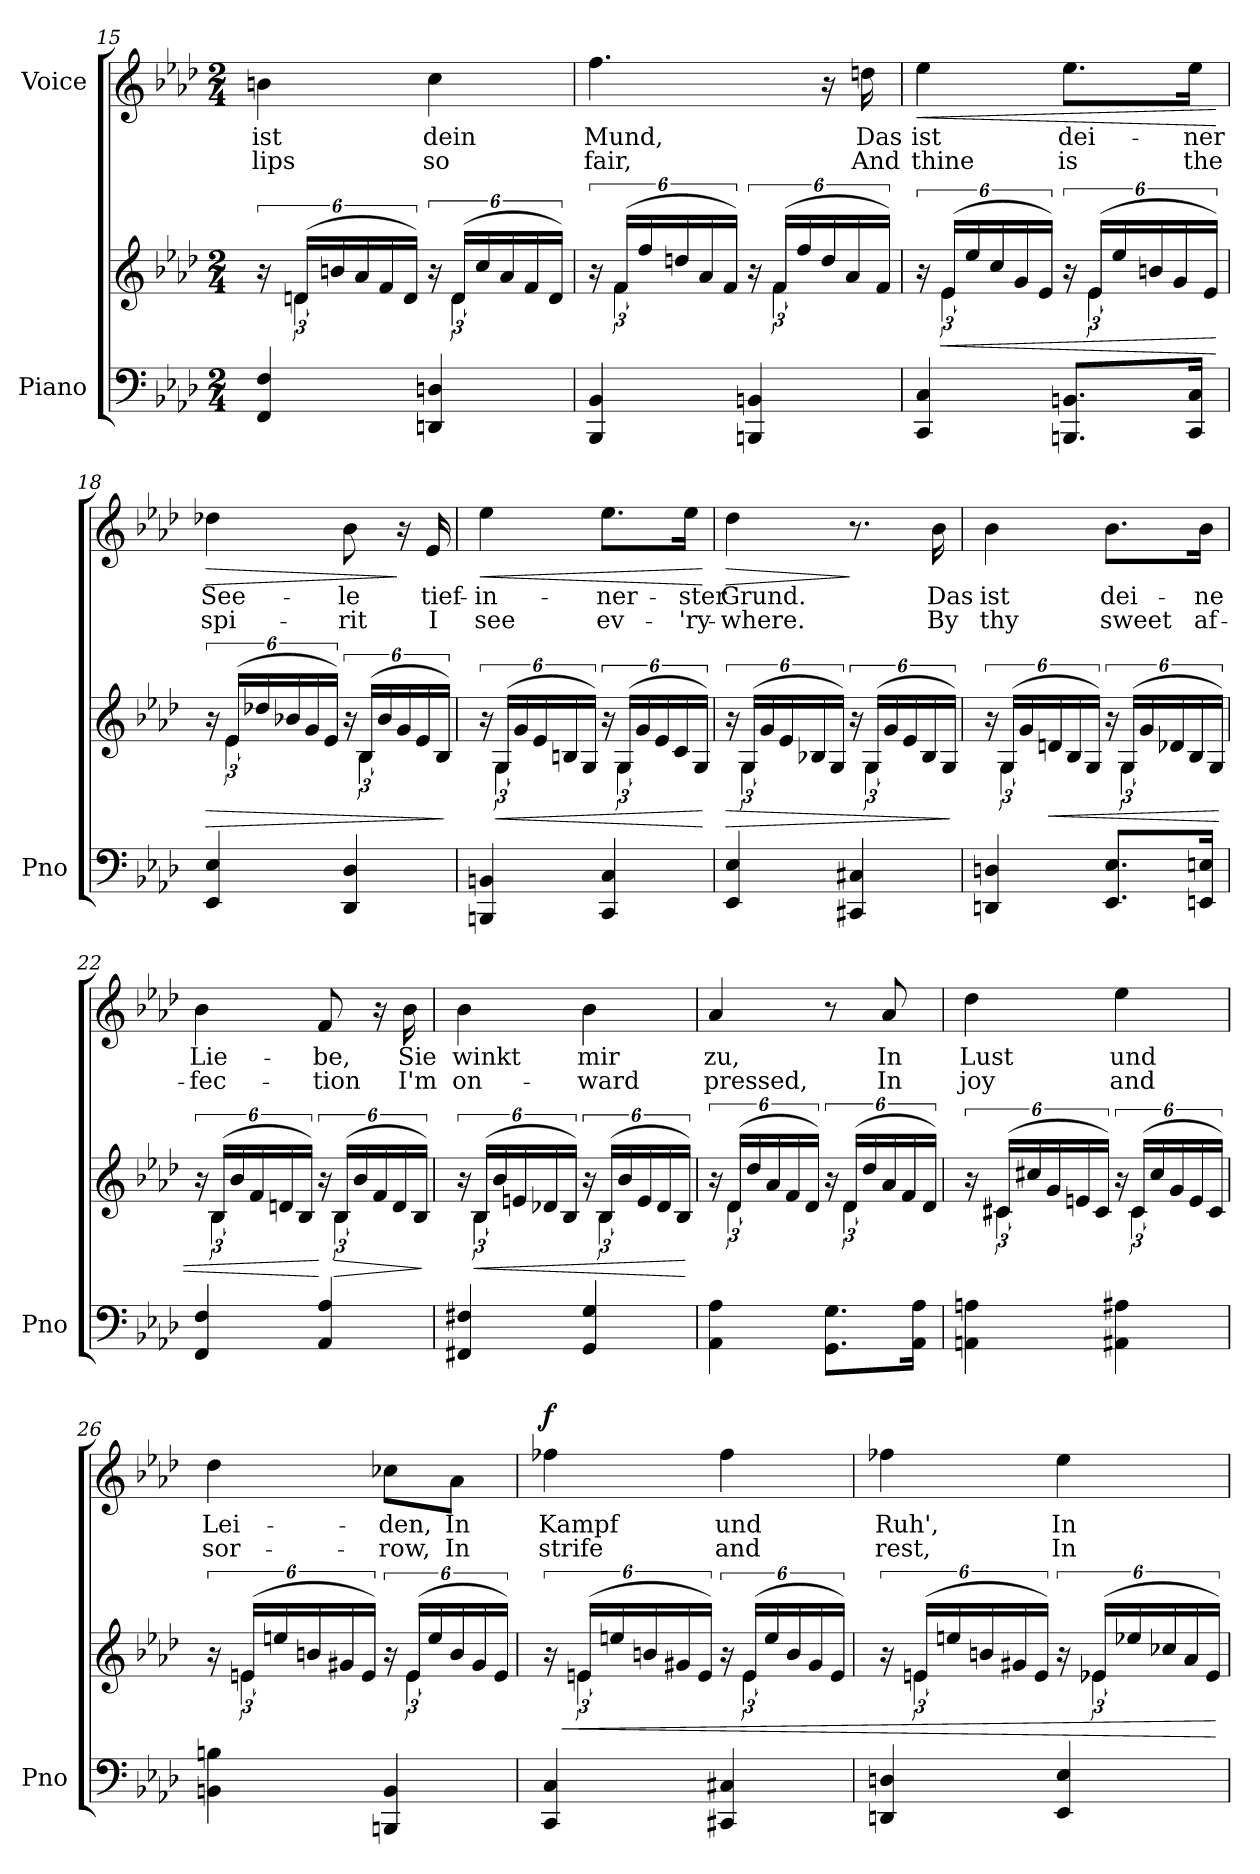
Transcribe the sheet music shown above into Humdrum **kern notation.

**kern	**kern	**dynam	**kern	**text	**text	**dynam
*part2	*part2	*part2	*part1	*part1	*part1	*part1
*staff3	*staff2	*staff2/3	*staff1	*staff1	*staff1	*staff1
*I"Piano	*	*	*I"Voice	*	*	*
*I'Pno	*	*	*	*	*	*
*clefF4	*clefG2	*	*clefG2	*	*	*
*k[b-e-a-d-]	*k[b-e-a-d-]	*	*k[b-e-a-d-]	*	*	*
*M2/4	*M2/4	*	*M2/4	*	*	*
=15	=15	=15	=15	=15	=15	=15
*	*^	*	*	*	*	*
!	!	!	!	!	!LO:LY:b	!LO:LY:b	!
4FF/ 4F/	24r	24ryy	.	4bn\	ist	lips	.
.	(<24dn/LL	6d\	.	.	.	.	.
.	24bn/	.	.	.	.	.	.
.	24a-/	.	.	.	.	.	.
.	24f/	.	.	.	.	.	.
.	24d/JJ)	24ryy	.	.	.	.	.
!	!	!	!	!	!LO:LY:b	!LO:LY:b	!
4DDn/ 4Dn/	24r	24ryy	.	4cc\	dein	so	.
.	(<24d/LL	6d\	.	.	.	.	.
.	24cc/	.	.	.	.	.	.
.	24a-/	.	.	.	.	.	.
.	24f/	.	.	.	.	.	.
.	24d/JJ)	24ryy	.	.	.	.	.
!!LO:LB:g=z
=16	=16	=16	=16	=16	=16	=16	=16
!	!	!	!	!	!LO:LY:b	!LO:LY:b	!
4BBB-/ 4BB-/	24r	24ryy	.	4.ff\	Mund,	fair,	.
.	(<24f/LL	6f\	.	.	.	.	.
.	24ff/	.	.	.	.	.	.
.	24ddn/	.	.	.	.	.	.
.	24a-/	.	.	.	.	.	.
.	24f/JJ)	24ryy	.	.	.	.	.
4BBBn/ 4BBn/	24r	24ryy	.	.	.	.	.
.	(<24f/LL	6f\	.	.	.	.	.
.	24ff/	.	.	.	.	.	.
.	24dd/	.	.	16r	.	.	.
.	24a-/	.	.	.	.	.	.
!	!	!	!	!	!LO:LY:b	!LO:LY:b	!
.	.	.	.	16ddn\	Das	And	.
.	24f/JJ)	24ryy	.	.	.	.	.
!!LO:PB:g=z
=17	=17	=17	=17	=17	=17	=17	=17
!	!	!	!	!	!LO:LY:b	!LO:LY:b	!LO:HP:b
4CC/ 4C/	24r	24ryy	.	4ee-\	ist	thine	<
!	!	!	!LO:HP:b	!	!	!	!
.	(<24e-/LL	6e-\	<	.	.	.	.
.	24ee-/	.	.	.	.	.	.
.	24cc/	.	.	.	.	.	.
.	24g/	.	.	.	.	.	.
.	24e-/JJ)	24ryy	.	.	.	.	.
!	!	!	!	!	!LO:LY:b	!LO:LY:b	!
8.BBBn/ 8.BBn/L	24r	24ryy	.	8.ee-\L	dei-	is	.
.	(<24e-/LL	6e-\	.	.	.	.	.
.	24ee-/	.	.	.	.	.	.
.	24bn/	.	.	.	.	.	.
.	24g/	.	.	.	.	.	.
!	!	!	!	!	!LO:LY:b	!LO:LY:b	!
16CC/ 16C/Jk	.	.	.	16ee-\Jk	-ner	the	.
.	24e-/JJ)	24ryy	.	.	.	.	.
*	*v	*v	*	*	*	*	*
.	.	[	.	.	.	[
=18	=18	=18	=18	=18	=18	=18
!	!	!LO:HP:b	!	!LO:LY:b	!LO:LY:b	!LO:HP:b
*	*^	*	*	*	*	*
4EE-/ 4E-/	24r	24ryy	>	4dd-X\	See-	spi-	>
.	(<24e-/LL	6e-\	.	.	.	.	.
.	24dd-X/	.	.	.	.	.	.
.	24b-X/	.	.	.	.	.	.
.	24g/	.	.	.	.	.	.
.	24e-/JJ)	24ryy	.	.	.	.	.
!	!	!	!	!	!LO:LY:b	!LO:LY:b	!
4DD-/ 4D-/	24r	24ryy	.	8b-\	-le	-rit	.
.	(<24B-/LL	6B-\	.	.	.	.	.
.	24b-/	.	.	.	.	.	.
.	24g/	.	.	16r	.	.	]
.	24e-/	.	.	.	.	.	.
!	!	!	!	!	!LO:LY:b	!LO:LY:b	!
.	.	.	.	16e-/	tief-	I	.
.	24B-/JJ)	24ryy	.	.	.	.	.
*	*v	*v	*	*	*	*	*
.	.	]	.	.	.	.
=19	=19	=19	=19	=19	=19	=19
*	*^	*	*	*	*	*
!	!	!	!	!	!LO:LY:b	!LO:LY:b	!LO:HP:b
4BBBn/ 4BBn/	24r	24ryy	.	4ee-\	-in-	see	<
!	!	!	!LO:HP:b	!	!	!	!
.	(<24G/LL	6G\	<	.	.	.	.
.	24g/	.	.	.	.	.	.
.	24e-/	.	.	.	.	.	.
.	24Bn/	.	.	.	.	.	.
.	24G/JJ)	24ryy	.	.	.	.	.
!	!	!	!	!	!LO:LY:b	!LO:LY:b	!
4CC/ 4C/	24r	24ryy	.	8.ee-\L	-ner-	ev-	.
.	(<24G/LL	6G\	.	.	.	.	.
.	24g/	.	.	.	.	.	.
.	24e-/	.	.	.	.	.	.
.	24c/	.	.	.	.	.	.
!	!	!	!	!	!LO:LY:b	!LO:LY:b	!
.	.	.	.	16ee-\Jk	-ster	-'ry-	.
.	24G/JJ)	24ryy	.	.	.	.	.
*	*v	*v	*	*	*	*	*
.	.	[	.	.	.	[
!!LO:LB:g=z
=20	=20	=20	=20	=20	=20	=20
!	!	!LO:HP:b	!	!LO:LY:b	!LO:LY:b	!LO:HP:b
*	*^	*	*	*	*	*
4EE-/ 4E-/	24r	24ryy	>	4dd-\	Grund.	-where.	>
.	(<24G/LL	6G\	.	.	.	.	.
.	24g/	.	.	.	.	.	.
.	24e-/	.	.	.	.	.	.
.	24B-X/	.	.	.	.	.	.
.	24G/JJ)	24ryy	.	.	.	.	.
4CC#X/ 4C#X/	24r	24ryy	.	8.r	.	.	]
.	(<24G/LL	6G\	.	.	.	.	.
.	24g/	.	.	.	.	.	.
.	24e-/	.	.	.	.	.	.
.	24B-/	.	.	.	.	.	.
!	!	!	!	!	!LO:LY:b	!LO:LY:b	!
.	.	.	.	16b-\	Das	By	.
.	24G/JJ)	24ryy	.	.	.	.	.
*	*v	*v	*	*	*	*	*
.	.	]	.	.	.	.
!!LO:LB:g=z
=21	=21	=21	=21	=21	=21	=21
*	*^	*	*	*	*	*
!	!	!	!	!	!LO:LY:b	!LO:LY:b	!
4DDn/ 4Dn/	24r	24ryy	.	4b-\	ist	thy	.
.	(<24G/LL	6G\	.	.	.	.	.
.	24g/	.	.	.	.	.	.
!	!	!	!LO:HP:b	!	!	!	!
.	24dn/	.	<	.	.	.	.
.	24B-/	.	.	.	.	.	.
.	24G/JJ)	24ryy	.	.	.	.	.
!	!	!	!	!	!LO:LY:b	!LO:LY:b	!
8.EE-/ 8.E-/L	24r	24ryy	.	8.b-\L	dei-	sweet	.
.	(<24G/LL	6G\	.	.	.	.	.
.	24g/	.	.	.	.	.	.
.	24d-X/	.	.	.	.	.	.
.	24B-/	.	.	.	.	.	.
!	!	!	!	!	!LO:LY:b	!LO:LY:b	!
16EEn/ 16En/Jk	.	.	.	16b-\Jk	-ne	af-	.
.	24G/JJ)	24ryy	.	.	.	.	.
=22	=22	=22	=22	=22	=22	=22	=22
!	!	!	!	!	!LO:LY:b	!LO:LY:b	!
4FF/ 4F/	24r	24ryy	.	4b-\	Lie-	-fec-	.
.	(<24B-/LL	6B-\	.	.	.	.	.
.	24b-/	.	.	.	.	.	.
.	24f/	.	.	.	.	.	.
.	24dn/	.	.	.	.	.	.
.	24B-/JJ)	24ryy	.	.	.	.	.
!	!	!	!	!	!LO:LY:b	!LO:LY:b	!
4AA-/ 4A-/	24r	24ryy	[	8f/	-be,	-tion	.
!	!	!	!LO:HP:b	!	!	!	!
.	(<24B-/LL	6B-\	>	.	.	.	.
.	24b-/	.	.	.	.	.	.
.	24f/	.	.	16r	.	.	.
.	24d/	.	.	.	.	.	.
!	!	!	!	!	!LO:LY:b	!LO:LY:b	!
.	.	.	.	16b-\	Sie	I'm	.
.	24B-/JJ)	24ryy	.	.	.	.	.
*	*v	*v	*	*	*	*	*
.	.	]	.	.	.	.
=23	=23	=23	=23	=23	=23	=23
*	*^	*	*	*	*	*
!	!	!	!	!	!LO:LY:b	!LO:LY:b	!
4FF#X/ 4F#X/	24r	24ryy	.	4b-\	winkt	on-	.
!	!	!	!LO:HP:b	!	!	!	!
.	(<24B-/LL	6B-\	<	.	.	.	.
.	24b-/	.	.	.	.	.	.
.	24en/	.	.	.	.	.	.
.	24d-X/	.	.	.	.	.	.
.	24B-/JJ)	24ryy	.	.	.	.	.
!	!	!	!	!	!LO:LY:b	!LO:LY:b	!
4GG/ 4G/	24r	24ryy	.	4b-\	mir	-ward	.
.	(<24B-/LL	6B-\	.	.	.	.	.
.	24b-/	.	.	.	.	.	.
.	24e/	.	.	.	.	.	.
.	24d-/	.	.	.	.	.	.
.	24B-/JJ)	24ryy	.	.	.	.	.
*	*v	*v	*	*	*	*	*
.	.	[	.	.	.	.
!!LO:LB:g=z
=24	=24	=24	=24	=24	=24	=24
*	*^	*	*	*	*	*
!	!	!	!	!	!LO:LY:b	!LO:LY:b	!
4AA-\ 4A-\	24r	24ryy	.	4a-/	zu,	pressed,	.
.	(<24d-/LL	6d-\	.	.	.	.	.
.	24dd-/	.	.	.	.	.	.
.	24a-/	.	.	.	.	.	.
.	24f/	.	.	.	.	.	.
.	24d-/JJ)	24ryy	.	.	.	.	.
8.GG\ 8.G\L	24r	24ryy	.	8r	.	.	.
.	(<24d-/LL	6d-\	.	.	.	.	.
.	24dd-/	.	.	.	.	.	.
!	!	!	!	!	!LO:LY:b	!LO:LY:b	!
.	24a-/	.	.	8a-/	In	In	.
.	24f/	.	.	.	.	.	.
16AA-\ 16A-\Jk	.	.	.	.	.	.	.
.	24d-/JJ)	24ryy	.	.	.	.	.
!!LO:LB:g=z
=25	=25	=25	=25	=25	=25	=25	=25
!	!	!	!	!	!LO:LY:b	!LO:LY:b	!
4AAn\ 4An\	24r	24ryy	.	4dd-\	Lust	joy	.
.	(<24c#X/LL	6c#X\	.	.	.	.	.
.	24cc#X/	.	.	.	.	.	.
.	24g/	.	.	.	.	.	.
.	24en/	.	.	.	.	.	.
.	24c#/JJ)	24ryy	.	.	.	.	.
!	!	!	!	!	!LO:LY:b	!LO:LY:b	!
4AA#X\ 4A#X\	24r	24ryy	.	4ee-\	und	and	.
.	(<24c#/LL	6c#\	.	.	.	.	.
.	24cc#/	.	.	.	.	.	.
.	24g/	.	.	.	.	.	.
.	24e/	.	.	.	.	.	.
.	24c#/JJ)	24ryy	.	.	.	.	.
=26	=26	=26	=26	=26	=26	=26	=26
!	!	!	!	!	!LO:LY:b	!LO:LY:b	!
4BBn\ 4Bn\	24r	24ryy	.	4dd-\	Lei-	sor-	.
.	(<24en/LL	6e\	.	.	.	.	.
.	24een/	.	.	.	.	.	.
.	24bn/	.	.	.	.	.	.
.	24g#X/	.	.	.	.	.	.
.	24e/JJ)	24ryy	.	.	.	.	.
!	!	!	!	!	!LO:LY:b	!LO:LY:b	!
4BBBn/ 4BB/	24r	24ryy	.	8cc-X\L	-den,	-row,	.
.	(<24e/LL	6e\	.	.	.	.	.
.	24ee/	.	.	.	.	.	.
!	!	!	!	!	!LO:LY:b	!LO:LY:b	!
.	24b/	.	.	8a-\J	In	In	.
.	24g#/	.	.	.	.	.	.
.	24e/JJ)	24ryy	.	.	.	.	.
=27	=27	=27	=27	=27	=27	=27	=27
!	!	!	!	!	!LO:LY:b	!LO:LY:b	!LO:DY:a
4CC/ 4C/	24r	24ryy	.	4ff-X\	Kampf	strife	f
!	!	!	!LO:HP:b	!	!	!	!
.	(<24en/LL	6e\	<	.	.	.	.
.	24een/	.	.	.	.	.	.
.	24bn/	.	.	.	.	.	.
.	24g#X/	.	.	.	.	.	.
.	24e/JJ)	24ryy	.	.	.	.	.
!	!	!	!	!	!LO:LY:b	!LO:LY:b	!
4CC#X/ 4C#X/	24r	24ryy	.	4ff-\	und	and	.
.	(<24e/LL	6e\	.	.	.	.	.
.	24ee/	.	.	.	.	.	.
.	24b/	.	.	.	.	.	.
.	24g#/	.	.	.	.	.	.
.	24e/JJ)	24ryy	.	.	.	.	.
!!LO:PB:g=z
=28	=28	=28	=28	=28	=28	=28	=28
!	!	!	!	!	!LO:LY:b	!LO:LY:b	!
4DDn/ 4Dn/	24r	24ryy	.	4ff-X\	Ruh',	rest,	.
.	(<24en/LL	6e\	.	.	.	.	.
.	24een/	.	.	.	.	.	.
.	24bn/	.	.	.	.	.	.
.	24g#X/	.	.	.	.	.	.
.	24e/JJ)	24ryy	.	.	.	.	.
!	!	!	!	!	!LO:LY:b	!LO:LY:b	!
4EE-/ 4E-/	24r	24ryy	.	4ee-\	In	In	.
.	(<24e-X/LL	6e-\	.	.	.	.	.
.	24ee-X/	.	.	.	.	.	.
.	24cc-X/	.	.	.	.	.	.
.	24a-/	.	.	.	.	.	.
.	24e-/JJ)	24ryy	.	.	.	.	.
*	*v	*v	*	*	*	*	*
.	.	[	.	.	.	.
=	=	=	=	=	=	=
*-	*-	*-	*-	*-	*-	*-
